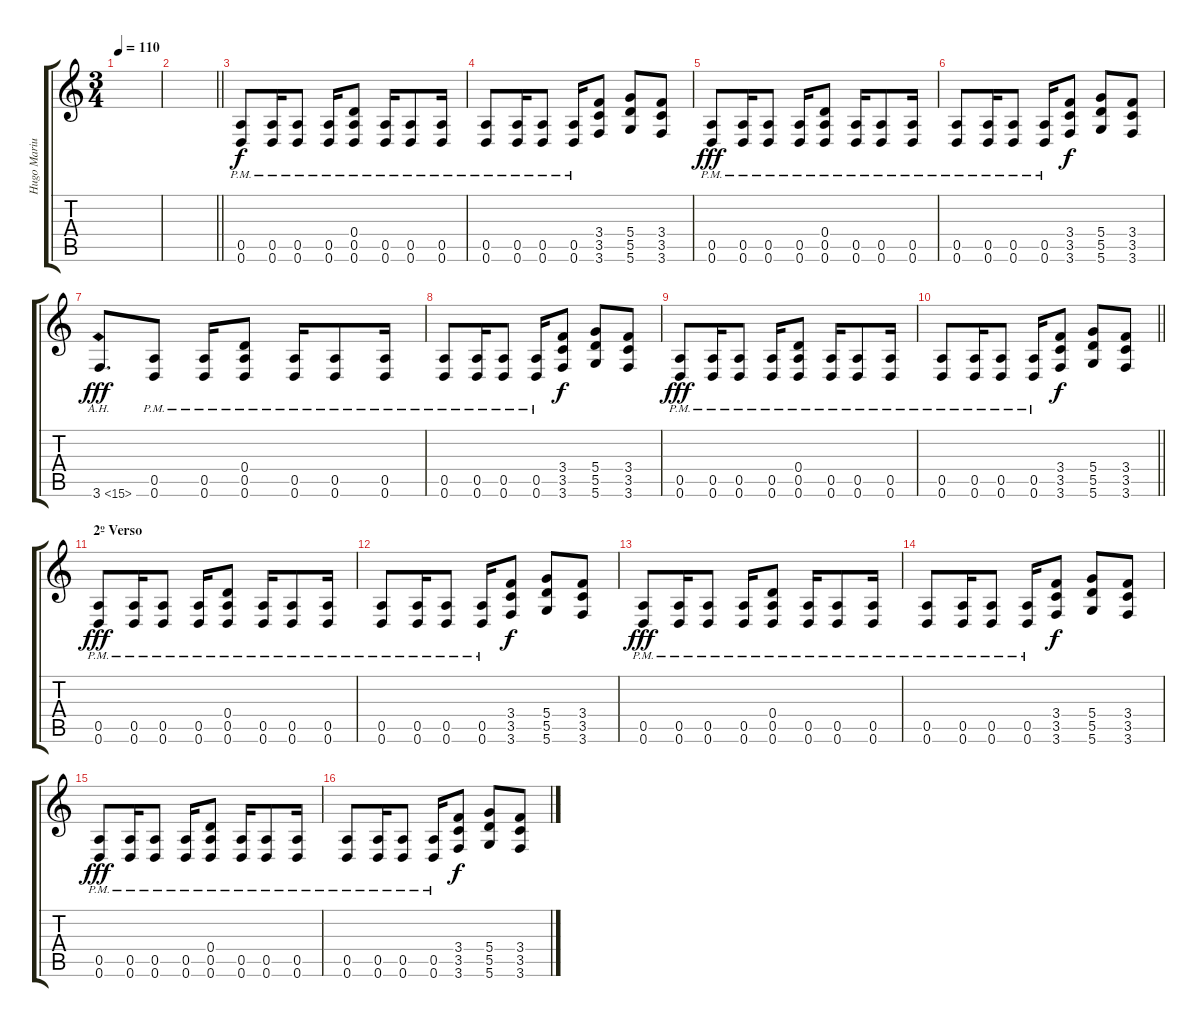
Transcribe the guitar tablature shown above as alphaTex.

\track ("Hugo Mariuti (Guitarra)" "Hugo Mariu") {instrument distortionguitar}
\staff {score tabs}
\tuning (E4 B3 G3 D3 A2 D2) {hide}
\ts (3 4)
\tempo 110
\clef g2
\ks c
|
\barLineRight lightlight
|
(0.5{pm} 0.6{pm}).8 (0.5{pm} 0.6{pm}).16 (0.5{pm} 0.6{pm}).8 (0.5{pm} 0.6{pm}).16 (0.4{pm} 0.5{pm} 0.6{pm}).8 (0.5{pm} 0.6{pm}).16 (0.5{pm} 0.6{pm}).8 (0.5{pm} 0.6{pm}).16 |
(0.5{pm} 0.6{pm}).8 (0.5{pm} 0.6{pm}).16 (0.5{pm} 0.6{pm}).8 (0.5{pm} 0.6{pm}).16 (3.4 3.5 3.6).8{dy f} (5.4 5.5 5.6).8 (3.4 3.5 3.6).8 |
(0.5{pm} 0.6{pm}).8{dy fff} (0.5{pm} 0.6{pm}).16 (0.5{pm} 0.6{pm}).8 (0.5{pm} 0.6{pm}).16 (0.4{pm} 0.5{pm} 0.6{pm}).8 (0.5{pm} 0.6{pm}).16 (0.5{pm} 0.6{pm}).8 (0.5{pm} 0.6{pm}).16 |
(0.5{pm} 0.6{pm}).8 (0.5{pm} 0.6{pm}).16 (0.5{pm} 0.6{pm}).8 (0.5{pm} 0.6{pm}).16 (3.4 3.5 3.6).8{dy f} (5.4 5.5 5.6).8 (3.4 3.5 3.6).8 |
3.6{ah 12}.8{d dy fff} (0.5{pm} 0.6{pm}).8 (0.5{pm} 0.6{pm}).16 (0.4{pm} 0.5{pm} 0.6{pm}).8 (0.5{pm} 0.6{pm}).16 (0.5{pm} 0.6{pm}).8 (0.5{pm} 0.6{pm}).16 |
(0.5{pm} 0.6{pm}).8 (0.5{pm} 0.6{pm}).16 (0.5{pm} 0.6{pm}).8 (0.5{pm} 0.6{pm}).16 (3.4 3.5 3.6).8{dy f} (5.4 5.5 5.6).8 (3.4 3.5 3.6).8 |
(0.5{pm} 0.6{pm}).8{dy fff} (0.5{pm} 0.6{pm}).16 (0.5{pm} 0.6{pm}).8 (0.5{pm} 0.6{pm}).16 (0.4{pm} 0.5{pm} 0.6{pm}).8 (0.5{pm} 0.6{pm}).16 (0.5{pm} 0.6{pm}).8 (0.5{pm} 0.6{pm}).16 |
\barLineRight lightlight
(0.5{pm} 0.6{pm}).8 (0.5{pm} 0.6{pm}).16 (0.5{pm} 0.6{pm}).8 (0.5{pm} 0.6{pm}).16 (3.4 3.5 3.6).8{dy f} (5.4 5.5 5.6).8 (3.4 3.5 3.6).8 |
\section ("" "2º Verso")
(0.5{pm} 0.6{pm}).8{dy fff} (0.5{pm} 0.6{pm}).16 (0.5{pm} 0.6{pm}).8 (0.5{pm} 0.6{pm}).16 (0.4{pm} 0.5{pm} 0.6{pm}).8 (0.5{pm} 0.6{pm}).16 (0.5{pm} 0.6{pm}).8 (0.5{pm} 0.6{pm}).16 |
(0.5{pm} 0.6{pm}).8 (0.5{pm} 0.6{pm}).16 (0.5{pm} 0.6{pm}).8 (0.5{pm} 0.6{pm}).16 (3.4 3.5 3.6).8{dy f} (5.4 5.5 5.6).8 (3.4 3.5 3.6).8 |
(0.5{pm} 0.6{pm}).8{dy fff} (0.5{pm} 0.6{pm}).16 (0.5{pm} 0.6{pm}).8 (0.5{pm} 0.6{pm}).16 (0.4{pm} 0.5{pm} 0.6{pm}).8 (0.5{pm} 0.6{pm}).16 (0.5{pm} 0.6{pm}).8 (0.5{pm} 0.6{pm}).16 |
(0.5{pm} 0.6{pm}).8 (0.5{pm} 0.6{pm}).16 (0.5{pm} 0.6{pm}).8 (0.5{pm} 0.6{pm}).16 (3.4 3.5 3.6).8{dy f} (5.4 5.5 5.6).8 (3.4 3.5 3.6).8 |
(0.5{pm} 0.6{pm}).8{dy fff} (0.5{pm} 0.6{pm}).16 (0.5{pm} 0.6{pm}).8 (0.5{pm} 0.6{pm}).16 (0.4{pm} 0.5{pm} 0.6{pm}).8 (0.5{pm} 0.6{pm}).16 (0.5{pm} 0.6{pm}).8 (0.5{pm} 0.6{pm}).16 |
(0.5{pm} 0.6{pm}).8 (0.5{pm} 0.6{pm}).16 (0.5{pm} 0.6{pm}).8 (0.5{pm} 0.6{pm}).16 (3.4 3.5 3.6).8{dy f} (5.4 5.5 5.6).8 (3.4 3.5 3.6).8
